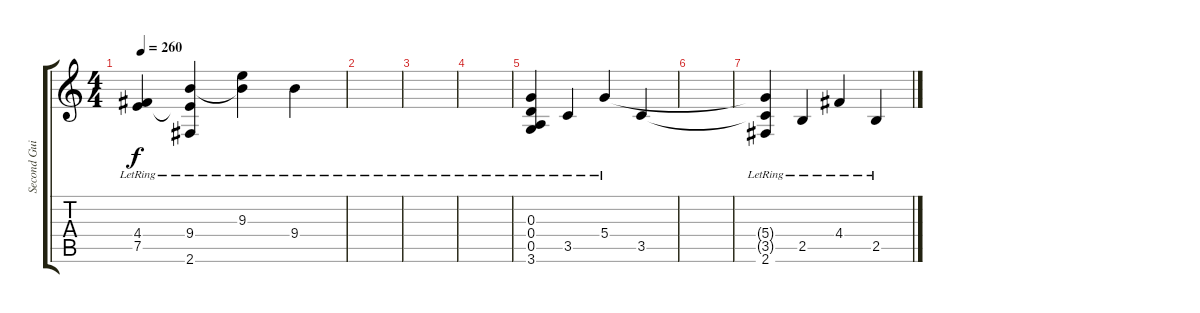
\track ("Second Guitar - Oren Lutenberg" "Second Gui") {instrument electricguitarjazz}
\staff {score tabs}
\tuning (E4 B3 G3 D3 A2 E2) {hide}
\ts (4 4)
\tempo 260
\clef g2
\ks c
(4.4{t} 7.5{lr}).4{dy f} (9.4{lr} 7.5{t} 2.6{t}).4 (9.3{lr} 9.4{t}).4 9.4{lr}.4 |
|
|
|
(0.3 0.4 0.5 3.6{lr}).4 3.5{lr}.4 5.4{lr}.4 3.5.4 |
|
(5.4{t} 3.5{t} 2.6{lr}).4 2.5{lr}.4 4.4{lr}.4 2.5{lr}.4
